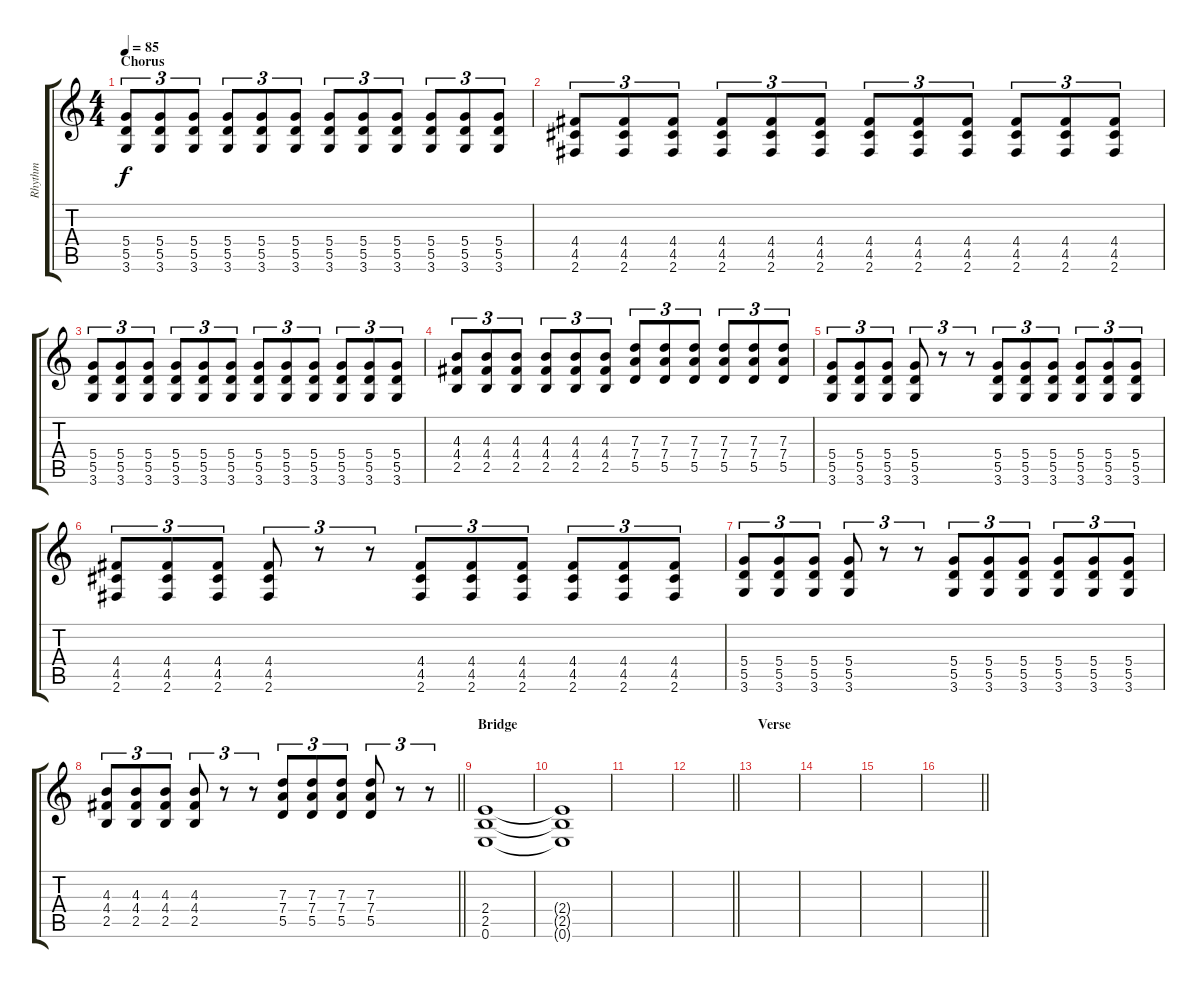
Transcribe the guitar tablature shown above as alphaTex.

\track ("Rhythm" "Rhythm") {instrument distortionguitar}
\staff {score tabs}
\tuning (E4 B3 G3 D3 A2 E2) {hide}
\ts (4 4)
\section ("" "Chorus")
\tempo 85
\clef g2
\ks c
(5.4 5.5 3.6).8{tu (3 2) dy f} (5.4 5.5 3.6).8{tu (3 2)} (5.4 5.5 3.6).8{tu (3 2)} (5.4 5.5 3.6).8{tu (3 2)} (5.4 5.5 3.6).8{tu (3 2)} (5.4 5.5 3.6).8{tu (3 2)} (5.4 5.5 3.6).8{tu (3 2)} (5.4 5.5 3.6).8{tu (3 2)} (5.4 5.5 3.6).8{tu (3 2)} (5.4 5.5 3.6).8{tu (3 2)} (5.4 5.5 3.6).8{tu (3 2)} (5.4 5.5 3.6).8{tu (3 2)} |
(4.4 4.5 2.6).8{tu (3 2)} (4.4 4.5 2.6).8{tu (3 2)} (4.4 4.5 2.6).8{tu (3 2)} (4.4 4.5 2.6).8{tu (3 2)} (4.4 4.5 2.6).8{tu (3 2)} (4.4 4.5 2.6).8{tu (3 2)} (4.4 4.5 2.6).8{tu (3 2)} (4.4 4.5 2.6).8{tu (3 2)} (4.4 4.5 2.6).8{tu (3 2)} (4.4 4.5 2.6).8{tu (3 2)} (4.4 4.5 2.6).8{tu (3 2)} (4.4 4.5 2.6).8{tu (3 2)} |
(5.4 5.5 3.6).8{tu (3 2)} (5.4 5.5 3.6).8{tu (3 2)} (5.4 5.5 3.6).8{tu (3 2)} (5.4 5.5 3.6).8{tu (3 2)} (5.4 5.5 3.6).8{tu (3 2)} (5.4 5.5 3.6).8{tu (3 2)} (5.4 5.5 3.6).8{tu (3 2)} (5.4 5.5 3.6).8{tu (3 2)} (5.4 5.5 3.6).8{tu (3 2)} (5.4 5.5 3.6).8{tu (3 2)} (5.4 5.5 3.6).8{tu (3 2)} (5.4 5.5 3.6).8{tu (3 2)} |
(4.3 4.4 2.5).8{tu (3 2)} (4.3 4.4 2.5).8{tu (3 2)} (4.3 4.4 2.5).8{tu (3 2)} (4.3 4.4 2.5).8{tu (3 2)} (4.3 4.4 2.5).8{tu (3 2)} (4.3 4.4 2.5).8{tu (3 2)} (7.3 7.4 5.5).8{tu (3 2)} (7.3 7.4 5.5).8{tu (3 2)} (7.3 7.4 5.5).8{tu (3 2)} (7.3 7.4 5.5).8{tu (3 2)} (7.3 7.4 5.5).8{tu (3 2)} (7.3 7.4 5.5).8{tu (3 2)} |
(5.4 5.5 3.6).8{tu (3 2)} (5.4 5.5 3.6).8{tu (3 2)} (5.4 5.5 3.6).8{tu (3 2)} (5.4 5.5 3.6).8{tu (3 2)} r.8{tu (3 2)} r.8{tu (3 2)} (5.4 5.5 3.6).8{tu (3 2)} (5.4 5.5 3.6).8{tu (3 2)} (5.4 5.5 3.6).8{tu (3 2)} (5.4 5.5 3.6).8{tu (3 2)} (5.4 5.5 3.6).8{tu (3 2)} (5.4 5.5 3.6).8{tu (3 2)} |
(4.4 4.5 2.6).8{tu (3 2)} (4.4 4.5 2.6).8{tu (3 2)} (4.4 4.5 2.6).8{tu (3 2)} (4.4 4.5 2.6).8{tu (3 2)} r.8{tu (3 2)} r.8{tu (3 2)} (4.4 4.5 2.6).8{tu (3 2)} (4.4 4.5 2.6).8{tu (3 2)} (4.4 4.5 2.6).8{tu (3 2)} (4.4 4.5 2.6).8{tu (3 2)} (4.4 4.5 2.6).8{tu (3 2)} (4.4 4.5 2.6).8{tu (3 2)} |
(5.4 5.5 3.6).8{tu (3 2)} (5.4 5.5 3.6).8{tu (3 2)} (5.4 5.5 3.6).8{tu (3 2)} (5.4 5.5 3.6).8{tu (3 2)} r.8{tu (3 2)} r.8{tu (3 2)} (5.4 5.5 3.6).8{tu (3 2)} (5.4 5.5 3.6).8{tu (3 2)} (5.4 5.5 3.6).8{tu (3 2)} (5.4 5.5 3.6).8{tu (3 2)} (5.4 5.5 3.6).8{tu (3 2)} (5.4 5.5 3.6).8{tu (3 2)} |
\barLineRight lightlight
(4.3 4.4 2.5).8{tu (3 2)} (4.3 4.4 2.5).8{tu (3 2)} (4.3 4.4 2.5).8{tu (3 2)} (4.3 4.4 2.5).8{tu (3 2)} r.8{tu (3 2)} r.8{tu (3 2)} (7.3 7.4 5.5).8{tu (3 2)} (7.3 7.4 5.5).8{tu (3 2)} (7.3 7.4 5.5).8{tu (3 2)} (7.3 7.4 5.5).8{tu (3 2)} r.8{tu (3 2)} r.8{tu (3 2)} |
\section ("" "Bridge")
(2.4 2.5 0.6).1{volume 0} |
(2.4{t} 2.5{t} 0.6{t}).1 |
|
\barLineRight lightlight
|
\section ("" "Verse")
|
|
|
\barLineRight lightlight
